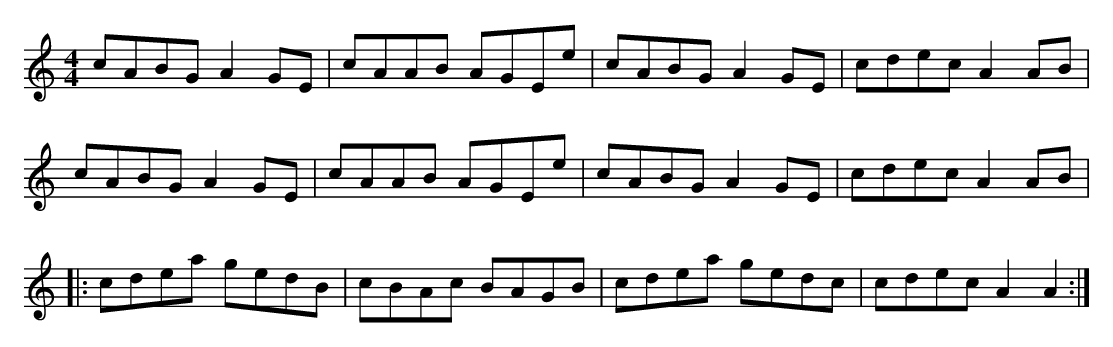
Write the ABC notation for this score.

X:1
M:4/4
K:Amin
cABG A2GE|cAAB AGEe|cABG A2GE|cdec A2AB|
cABG A2GE|cAAB AGEe|cABG A2GE|cdec A2AB|
|:cdea gedB|cBAc BAGB|cdea gedc|cdec A2A2:|
